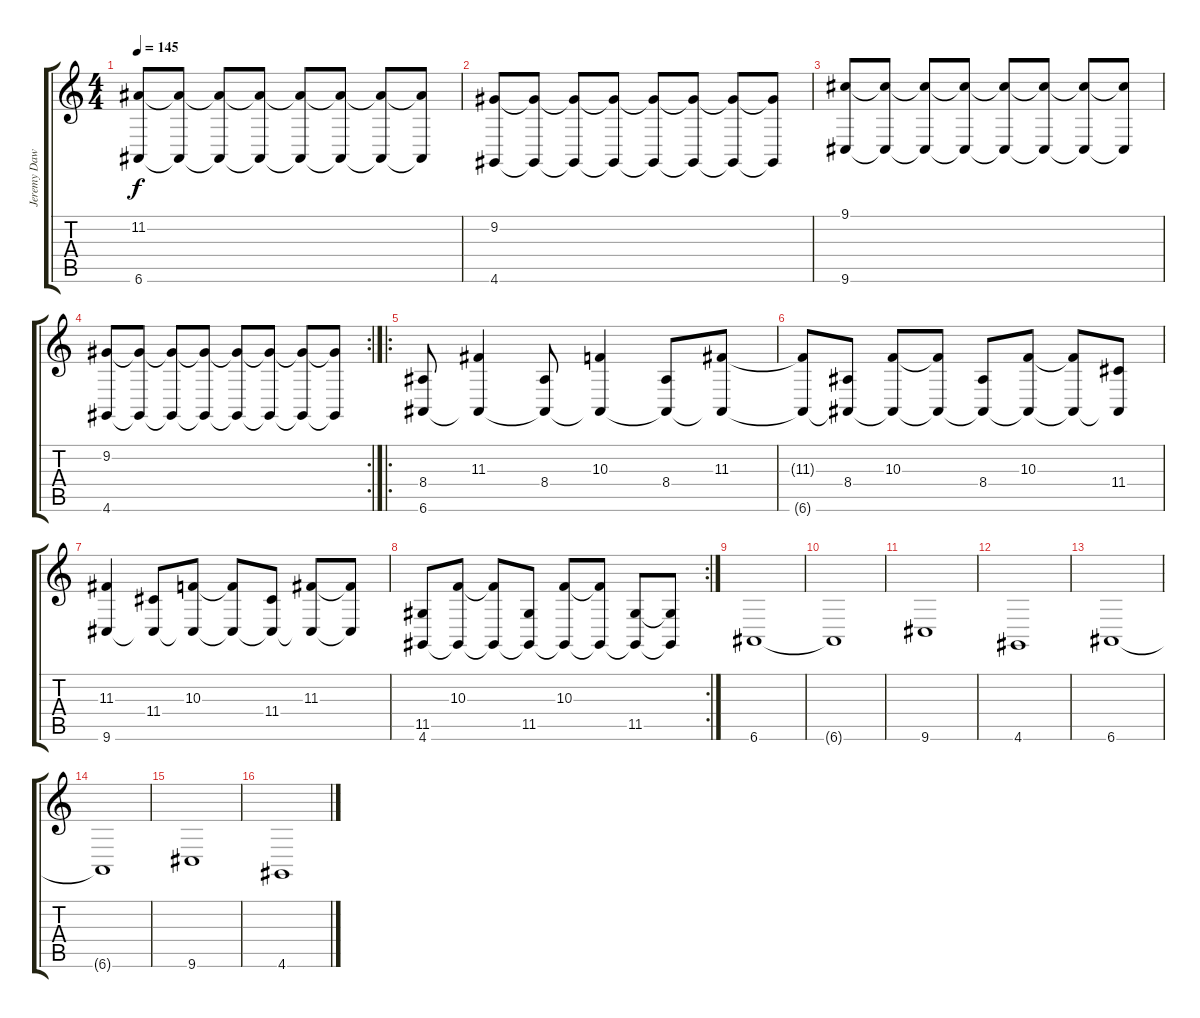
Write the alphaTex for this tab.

\track ("Jeremy Dawson (Lead)" "Jeremy Daw") {instrument lead2sawtooth}
\staff {score tabs}
\tuning (E4 B3 G3 D3 A2 E2) {hide}
\ts (4 4)
\tempo 145
\clef g2
\ks c
(11.2 6.6).8{dy f} (11.2{t} 6.6{t}).8 (11.2{t} 6.6{t}).8 (11.2{t} 6.6{t}).8 (11.2{t} 6.6{t}).8 (11.2{t} 6.6{t}).8 (11.2{t} 6.6{t}).8 (11.2{t} 6.6{t}).8 |
(9.2 4.6).8 (9.2{t} 4.6{t}).8 (9.2{t} 4.6{t}).8 (9.2{t} 4.6{t}).8 (9.2{t} 4.6{t}).8 (9.2{t} 4.6{t}).8 (9.2{t} 4.6{t}).8 (9.2{t} 4.6{t}).8 |
(9.1 9.6).8 (9.1{t} 9.6{t}).8 (9.1{t} 9.6{t}).8 (9.1{t} 9.6{t}).8 (9.1{t} 9.6{t}).8 (9.1{t} 9.6{t}).8 (9.1{t} 9.6{t}).8 (9.1{t} 9.6{t}).8 |
\rc 2
(9.2 4.6).8 (9.2{t} 4.6{t}).8 (9.2{t} 4.6{t}).8 (9.2{t} 4.6{t}).8 (9.2{t} 4.6{t}).8 (9.2{t} 4.6{t}).8 (9.2{t} 4.6{t}).8 (9.2{t} 4.6{t}).8 |
\ro
(8.4 6.6).8{instrument lead2sawtooth} (11.3 6.6{t}).4 (8.4 6.6{t}).8 (10.3 6.6{t}).4 (8.4 6.6{t}).8 (11.3 6.6{t}).8 |
(11.3{t} 6.6{t}).8 (8.4 6.6{t}).8 (10.3 6.6{t}).8 (10.3{t} 6.6{t}).8 (8.4 6.6{t}).8 (10.3 6.6{t}).8 (10.3{t} 6.6{t}).8 (11.4 6.6{t}).8 |
(11.3 9.6).4 (11.4 9.6{t}).8 (10.3 9.6{t}).8 (10.3{t} 9.6{t}).8 (11.4 9.6{t}).8 (11.3 9.6{t}).8 (11.3{t} 9.6{t}).8 |
\rc 2
(11.5 4.6).8 (10.3 4.6{t}).8 (10.3{t} 4.6{t}).8 (11.5 4.6{t}).8 (10.3 4.6{t}).8 (10.3{t} 4.6{t}).8 (11.5 4.6{t}).8 (11.5{t} 4.6{t}).8 |
6.6.1{volume 16 instrument pad2warm} |
6.6{t}.1 |
9.6.1 |
4.6.1 |
6.6.1 |
6.6{t}.1 |
9.6.1 |
4.6.1
